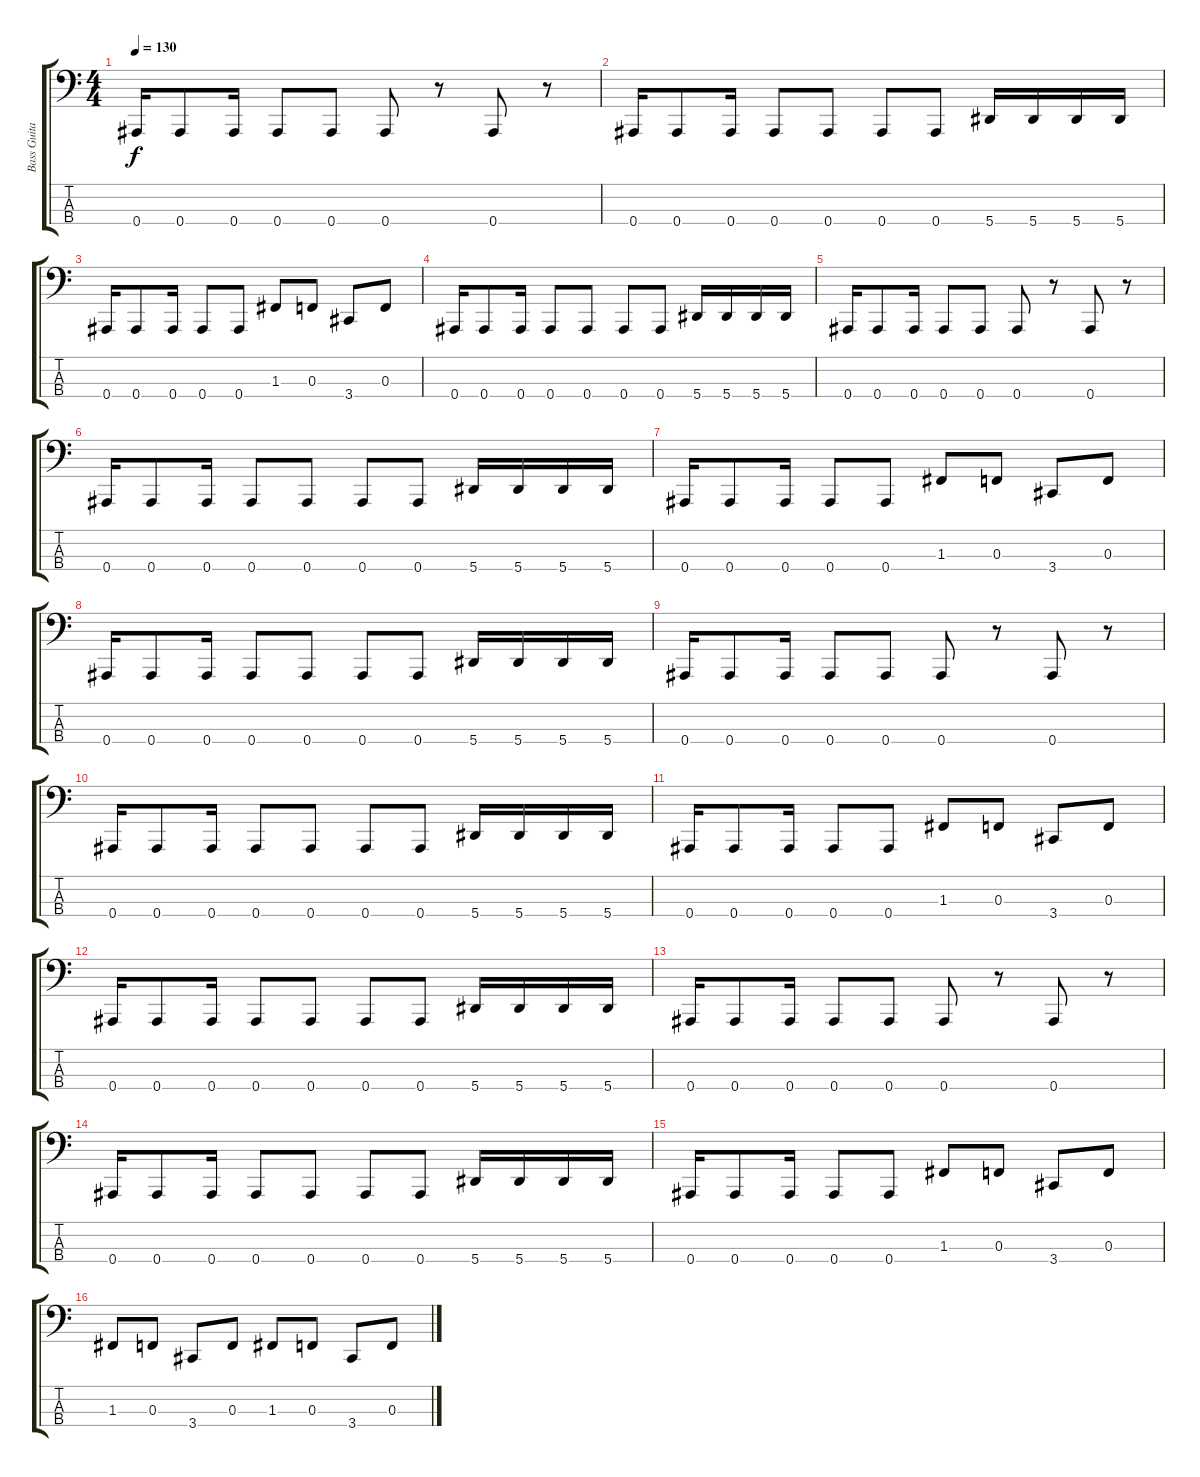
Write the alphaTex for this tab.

\track ("Bass Guitar: John Kis Gyevi" "Bass Guita") {instrument electricbasspick}
\staff {score tabs}
\tuning (Eb2 Bb1 F1 Bb0) {hide}
\ts (4 4)
\tempo 130
\clef f4
\ks c
0.4.16{dy f} 0.4.8 0.4.16 0.4.8 0.4.8 0.4.8 r.8 0.4.8 r.8 |
0.4.16 0.4.8 0.4.16 0.4.8 0.4.8 0.4.8 0.4.8 5.4.16 5.4.16 5.4.16 5.4.16 |
0.4.16 0.4.8 0.4.16 0.4.8 0.4.8 1.3.8 0.3.8 3.4.8 0.3.8 |
0.4.16 0.4.8 0.4.16 0.4.8 0.4.8 0.4.8 0.4.8 5.4.16 5.4.16 5.4.16 5.4.16 |
0.4.16 0.4.8 0.4.16 0.4.8 0.4.8 0.4.8 r.8 0.4.8 r.8 |
0.4.16 0.4.8 0.4.16 0.4.8 0.4.8 0.4.8 0.4.8 5.4.16 5.4.16 5.4.16 5.4.16 |
0.4.16 0.4.8 0.4.16 0.4.8 0.4.8 1.3.8 0.3.8 3.4.8 0.3.8 |
0.4.16 0.4.8 0.4.16 0.4.8 0.4.8 0.4.8 0.4.8 5.4.16 5.4.16 5.4.16 5.4.16 |
0.4.16 0.4.8 0.4.16 0.4.8 0.4.8 0.4.8 r.8 0.4.8 r.8 |
0.4.16 0.4.8 0.4.16 0.4.8 0.4.8 0.4.8 0.4.8 5.4.16 5.4.16 5.4.16 5.4.16 |
0.4.16 0.4.8 0.4.16 0.4.8 0.4.8 1.3.8 0.3.8 3.4.8 0.3.8 |
0.4.16 0.4.8 0.4.16 0.4.8 0.4.8 0.4.8 0.4.8 5.4.16 5.4.16 5.4.16 5.4.16 |
0.4.16 0.4.8 0.4.16 0.4.8 0.4.8 0.4.8 r.8 0.4.8 r.8 |
0.4.16 0.4.8 0.4.16 0.4.8 0.4.8 0.4.8 0.4.8 5.4.16 5.4.16 5.4.16 5.4.16 |
0.4.16 0.4.8 0.4.16 0.4.8 0.4.8 1.3.8 0.3.8 3.4.8 0.3.8 |
1.3.8 0.3.8 3.4.8 0.3.8 1.3.8 0.3.8 3.4.8 0.3.8
